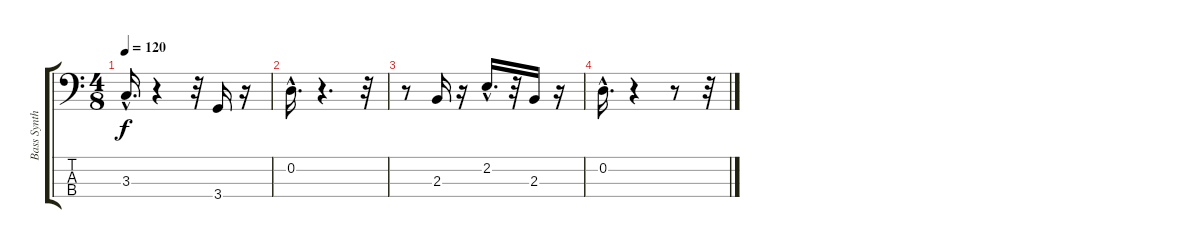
\track ("Bass Synth." "Bass Synth") {instrument synthbass1}
\staff {score tabs}
\tuning (G2 D2 A1 E1) {hide}
\ts (4 8)
\tempo 120
\clef f4
\ks c
3.3{hac}.16{d dy f} r.4 r.32 3.4.16 r.16 |
0.2{hac}.16{d} r.4{d} r.32 |
r.8 2.3.16 r.16 2.2{hac}.16{d} r.32 2.3.16 r.16 |
0.2{hac}.16{d} r.4 r.8 r.32
